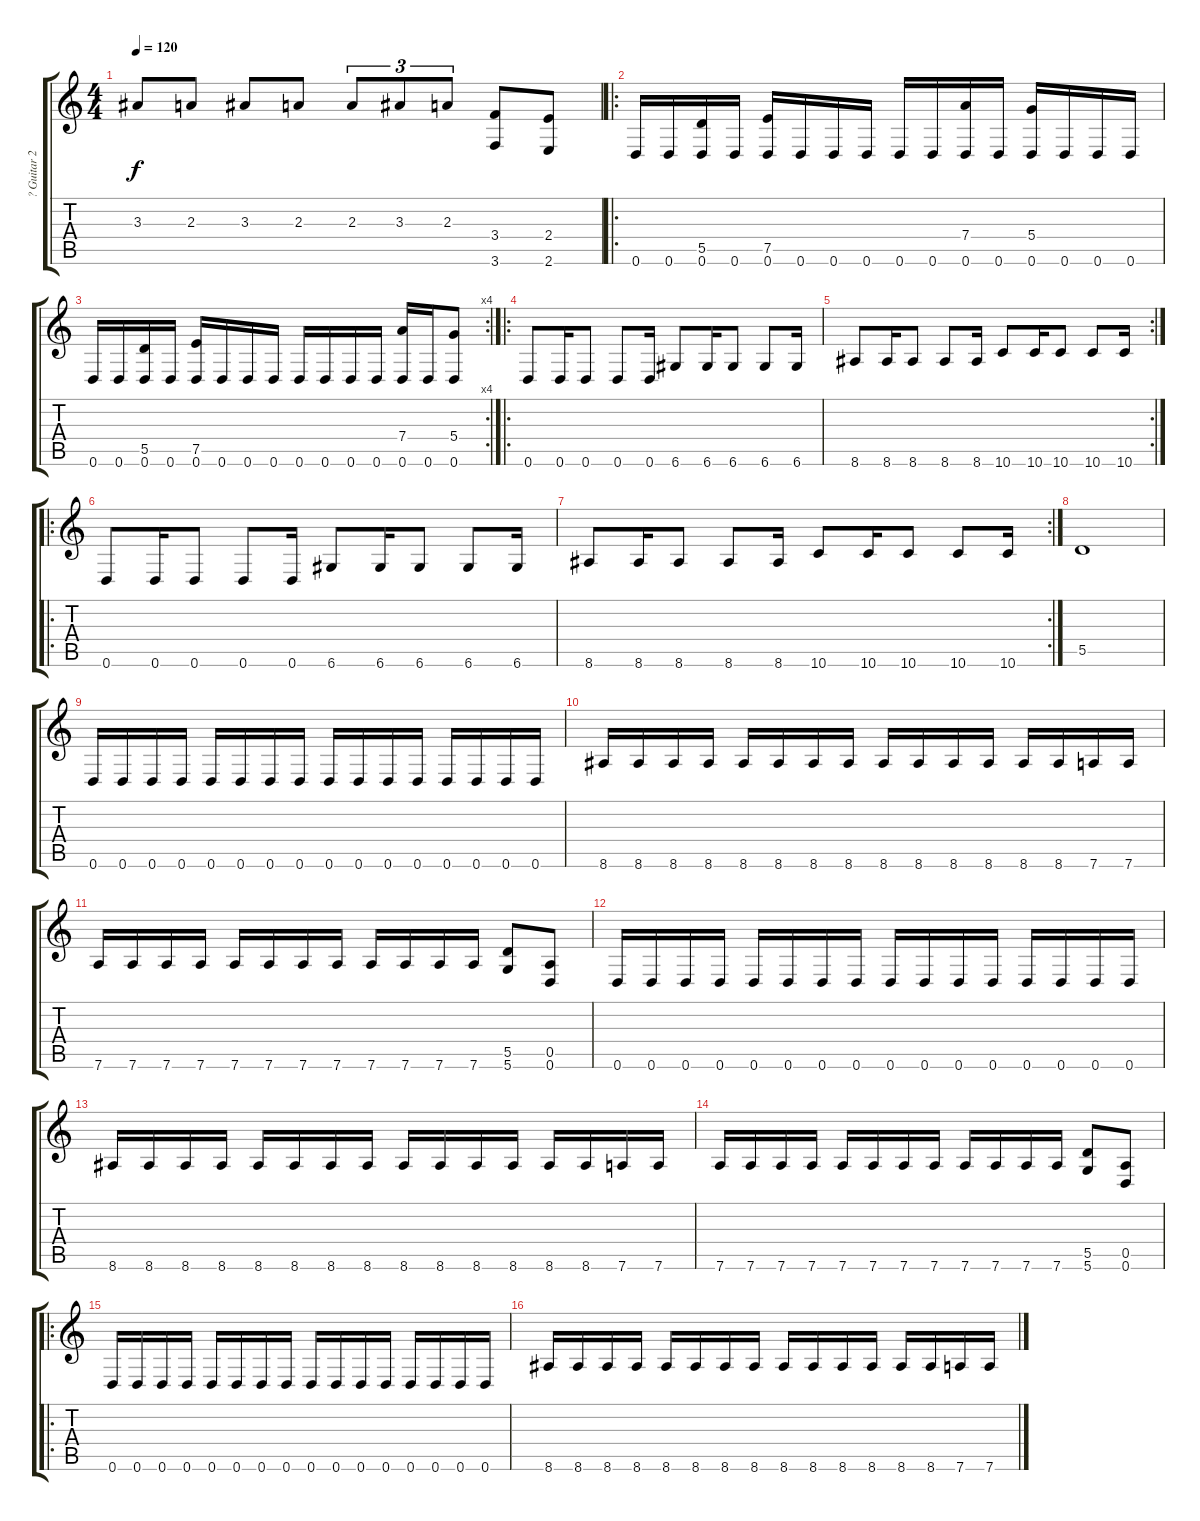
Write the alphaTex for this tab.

\track ("? Guitar 2" "? Guitar 2") {instrument overdrivenguitar}
\staff {score tabs}
\tuning (E4 B3 G3 D3 A2 D2) {hide}
\ts (4 4)
\tempo 120
\clef g2
\ks c
3.3{t}.8{dy f} 2.3.8 3.3.8 2.3.8 2.3.8{tu (3 2)} 3.3.8{tu (3 2)} 2.3.8{tu (3 2)} (3.4 3.6).8 (2.4 2.6).8 |
\ro
0.6.16 0.6.16 (5.5 0.6).16 0.6.16 (7.5 0.6).16 0.6.16 0.6.16 0.6.16 0.6.16 0.6.16 (7.4 0.6).16 0.6.16 (5.4 0.6).16 0.6.16 0.6.16 0.6.16 |
\rc 4
0.6.16 0.6.16 (5.5 0.6).16 0.6.16 (7.5 0.6).16 0.6.16 0.6.16 0.6.16 0.6.16 0.6.16 0.6.16 0.6.16 (7.4 0.6).16 0.6.16 (5.4 0.6).8 |
\ro
0.6.8 0.6.16 0.6.8 0.6.8 0.6.16 6.6.8 6.6.16 6.6.8 6.6.8 6.6.16 |
\rc 2
8.6.8 8.6.16 8.6.8 8.6.8 8.6.16 10.6.8 10.6.16 10.6.8 10.6.8 10.6.16 |
\ro
0.6.8 0.6.16 0.6.8 0.6.8 0.6.16 6.6.8 6.6.16 6.6.8 6.6.8 6.6.16 |
\rc 2
8.6.8 8.6.16 8.6.8 8.6.8 8.6.16 10.6.8 10.6.16 10.6.8 10.6.8 10.6.16 |
5.5.1 |
0.6.16 0.6.16 0.6.16 0.6.16 0.6.16 0.6.16 0.6.16 0.6.16 0.6.16 0.6.16 0.6.16 0.6.16 0.6.16 0.6.16 0.6.16 0.6.16 |
8.6.16 8.6.16 8.6.16 8.6.16 8.6.16 8.6.16 8.6.16 8.6.16 8.6.16 8.6.16 8.6.16 8.6.16 8.6.16 8.6.16 7.6.16 7.6.16 |
7.6.16 7.6.16 7.6.16 7.6.16 7.6.16 7.6.16 7.6.16 7.6.16 7.6.16 7.6.16 7.6.16 7.6.16 (5.5 5.6).8 (0.5 0.6).8 |
0.6.16 0.6.16 0.6.16 0.6.16 0.6.16 0.6.16 0.6.16 0.6.16 0.6.16 0.6.16 0.6.16 0.6.16 0.6.16 0.6.16 0.6.16 0.6.16 |
8.6.16 8.6.16 8.6.16 8.6.16 8.6.16 8.6.16 8.6.16 8.6.16 8.6.16 8.6.16 8.6.16 8.6.16 8.6.16 8.6.16 7.6.16 7.6.16 |
7.6.16 7.6.16 7.6.16 7.6.16 7.6.16 7.6.16 7.6.16 7.6.16 7.6.16 7.6.16 7.6.16 7.6.16 (5.5 5.6).8 (0.5 0.6).8 |
\ro
0.6.16 0.6.16 0.6.16 0.6.16 0.6.16 0.6.16 0.6.16 0.6.16 0.6.16 0.6.16 0.6.16 0.6.16 0.6.16 0.6.16 0.6.16 0.6.16 |
8.6.16 8.6.16 8.6.16 8.6.16 8.6.16 8.6.16 8.6.16 8.6.16 8.6.16 8.6.16 8.6.16 8.6.16 8.6.16 8.6.16 7.6.16 7.6.16
